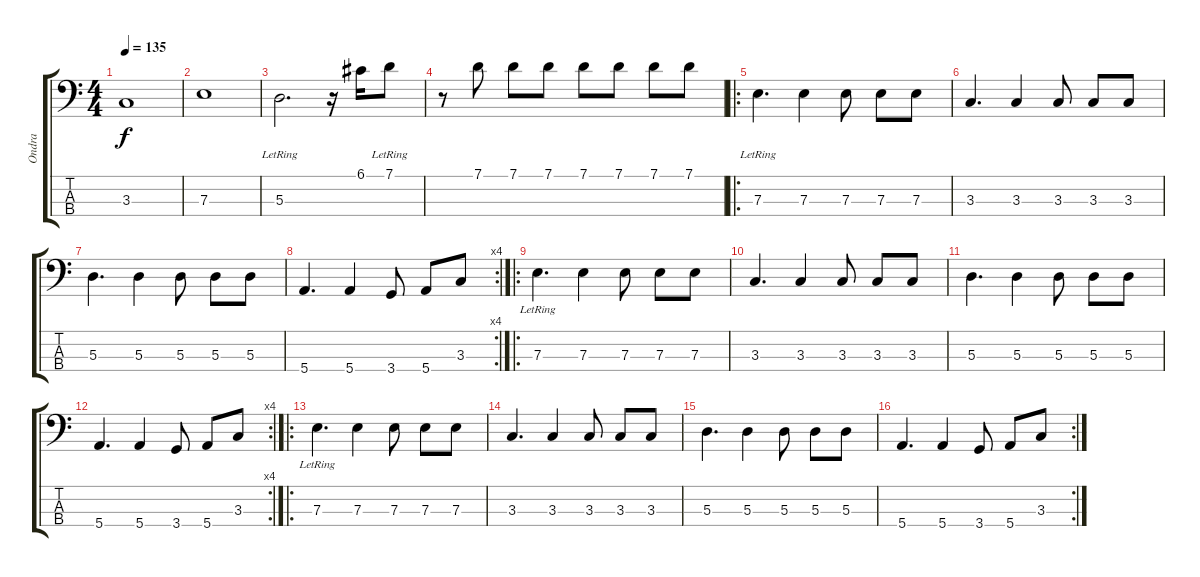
\track ("Ondra" "Ondra") {instrument electricbassfinger}
\staff {score tabs}
\tuning (G2 D2 A1 E1) {hide}
\ts (4 4)
\tempo 135
\clef f4
\ks c
3.3.1{dy f} |
7.3.1 |
5.3{lr}.2{d} r.16 6.1.16 7.1{lr}.8 |
r.8 7.1.8 7.1.8 7.1.8 7.1.8 7.1.8 7.1.8 7.1.8 |
\ro
7.3{lr}.4{d} 7.3.4 7.3.8 7.3.8 7.3.8 |
3.3.4{d} 3.3.4 3.3.8 3.3.8 3.3.8 |
5.3.4{d} 5.3.4 5.3.8 5.3.8 5.3.8 |
\rc 4
5.4.4{d} 5.4.4 3.4.8 5.4.8 3.3.8 |
\ro
7.3{lr}.4{d} 7.3.4 7.3.8 7.3.8 7.3.8 |
3.3.4{d} 3.3.4 3.3.8 3.3.8 3.3.8 |
5.3.4{d} 5.3.4 5.3.8 5.3.8 5.3.8 |
\rc 4
5.4.4{d} 5.4.4 3.4.8 5.4.8 3.3.8 |
\ro
7.3{lr}.4{d} 7.3.4 7.3.8 7.3.8 7.3.8 |
3.3.4{d} 3.3.4 3.3.8 3.3.8 3.3.8 |
5.3.4{d} 5.3.4 5.3.8 5.3.8 5.3.8 |
\rc 2
5.4.4{d} 5.4.4 3.4.8 5.4.8 3.3.8
